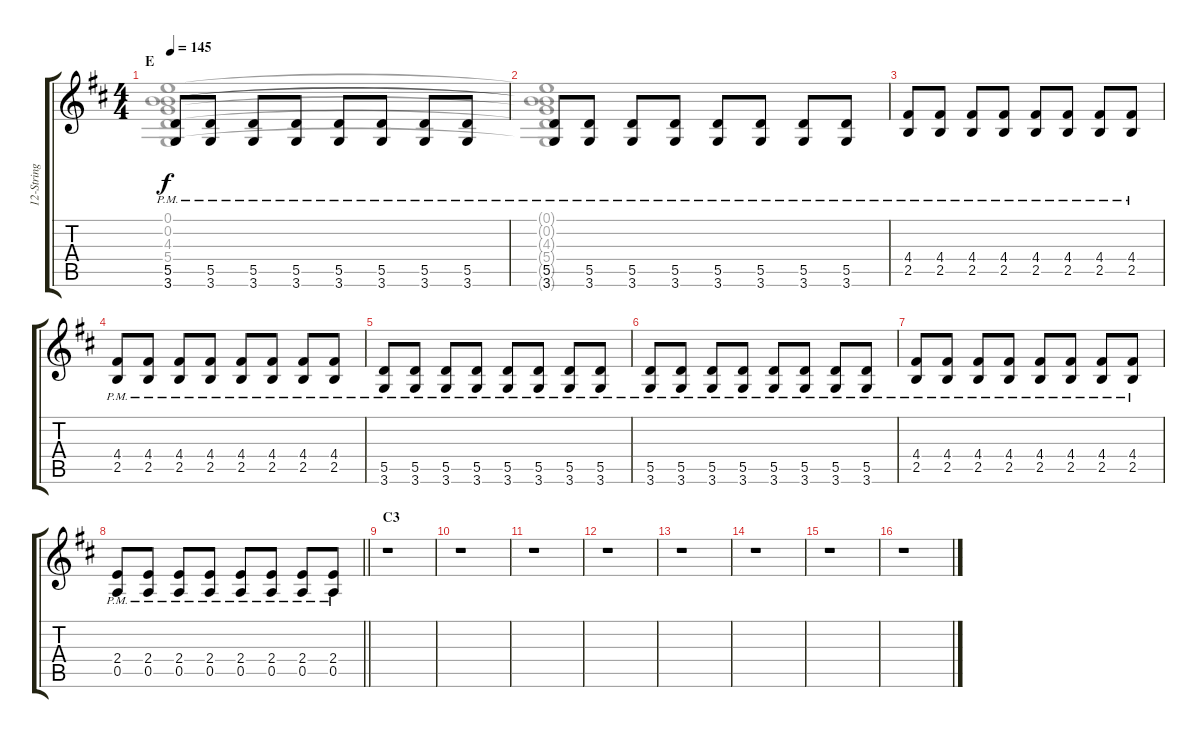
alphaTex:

\track ("12-String A. Guitar" "12-String ") {instrument acousticguitarsteel}
\staff {score tabs}
\tuning (E4 B3 G3 D3 A2 E2) {hide}
\voice
\ts (4 4)
\section ("" "E")
\tempo 145
\clef g2
\ks d
(5.5{pm} 3.6{pm}).8{dy f} (5.5{pm} 3.6{pm}).8 (5.5{pm} 3.6{pm}).8 (5.5{pm} 3.6{pm}).8 (5.5{pm} 3.6{pm}).8 (5.5{pm} 3.6{pm}).8 (5.5{pm} 3.6{pm}).8 (5.5{pm} 3.6{pm}).8 |
(5.5{pm} 3.6{pm}).8 (5.5{pm} 3.6{pm}).8 (5.5{pm} 3.6{pm}).8 (5.5{pm} 3.6{pm}).8 (5.5{pm} 3.6{pm}).8 (5.5{pm} 3.6{pm}).8 (5.5{pm} 3.6{pm}).8 (5.5{pm} 3.6{pm}).8 |
(4.4{pm} 2.5{pm}).8 (4.4{pm} 2.5{pm}).8 (4.4{pm} 2.5{pm}).8 (4.4{pm} 2.5{pm}).8 (4.4{pm} 2.5{pm}).8 (4.4{pm} 2.5{pm}).8 (4.4{pm} 2.5{pm}).8 (4.4{pm} 2.5{pm}).8 |
(4.4{pm} 2.5{pm}).8 (4.4{pm} 2.5{pm}).8 (4.4{pm} 2.5{pm}).8 (4.4{pm} 2.5{pm}).8 (4.4{pm} 2.5{pm}).8 (4.4{pm} 2.5{pm}).8 (4.4{pm} 2.5{pm}).8 (4.4{pm} 2.5{pm}).8 |
(5.5{pm} 3.6{pm}).8 (5.5{pm} 3.6{pm}).8 (5.5{pm} 3.6{pm}).8 (5.5{pm} 3.6{pm}).8 (5.5{pm} 3.6{pm}).8 (5.5{pm} 3.6{pm}).8 (5.5{pm} 3.6{pm}).8 (5.5{pm} 3.6{pm}).8 |
(5.5{pm} 3.6{pm}).8 (5.5{pm} 3.6{pm}).8 (5.5{pm} 3.6{pm}).8 (5.5{pm} 3.6{pm}).8 (5.5{pm} 3.6{pm}).8 (5.5{pm} 3.6{pm}).8 (5.5{pm} 3.6{pm}).8 (5.5{pm} 3.6{pm}).8 |
(4.4{pm} 2.5{pm}).8 (4.4{pm} 2.5{pm}).8 (4.4{pm} 2.5{pm}).8 (4.4{pm} 2.5{pm}).8 (4.4{pm} 2.5{pm}).8 (4.4{pm} 2.5{pm}).8 (4.4{pm} 2.5{pm}).8 (4.4{pm} 2.5{pm}).8 |
\barLineRight lightlight
(2.4{pm} 0.5{pm}).8 (2.4{pm} 0.5{pm}).8 (2.4{pm} 0.5{pm}).8 (2.4{pm} 0.5{pm}).8 (2.4{pm} 0.5{pm}).8 (2.4{pm} 0.5{pm}).8 (2.4{pm} 0.5{pm}).8 (2.4{pm} 0.5{pm}).8 |
\section ("" "C3")
r.1 |
r.1 |
r.1 |
r.1 |
r.1 |
r.1 |
r.1 |
r.1
\voice
\clef g2
\ottava regular
\simile none
\ks d
(0.1{t} 0.2{t} 4.3{t} 5.4{t} 5.5{t} 3.6{t}).1{dy f} |
(0.1{t} 0.2{t} 4.3{t} 5.4{t} 5.5{t} 3.6{t}).1 |
|
|
|
|
|
\barLineRight lightlight
|
|
|
|
|
|
|
|
